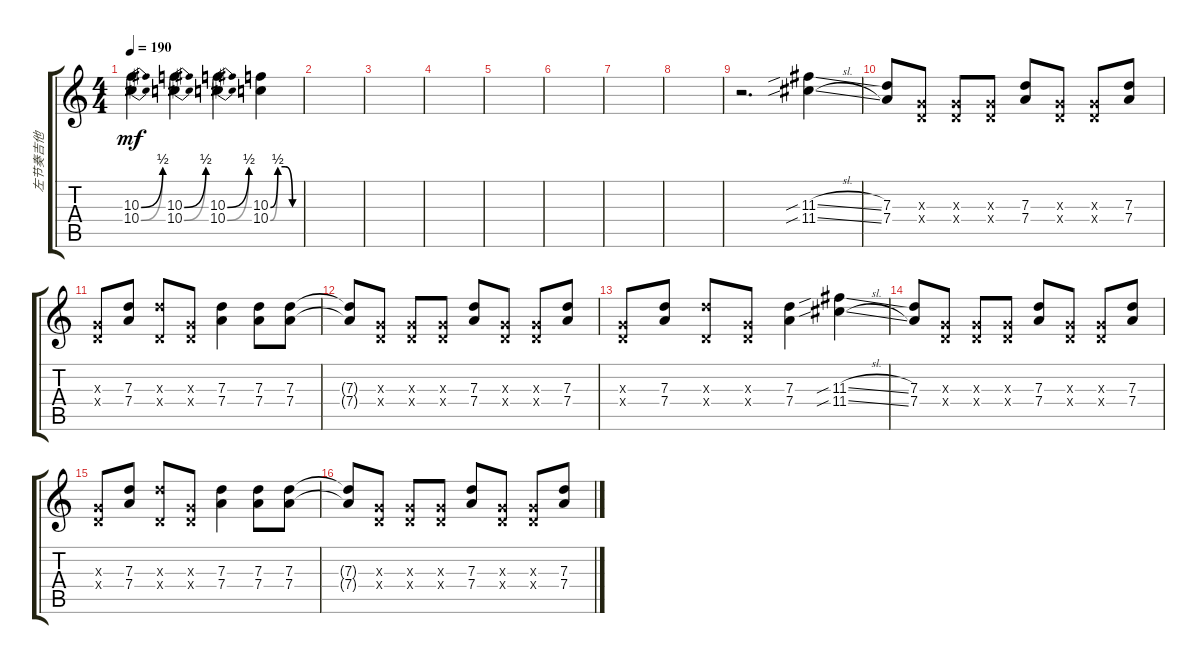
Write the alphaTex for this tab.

\track ("左节奏吉他" "左节奏吉他") {instrument acousticguitarsteel}
\staff {score tabs}
\tuning (E4 B3 G3 D3 A2 E2) {hide}
\ts (4 4)
\tempo 190
\clef g2
\ks c
(10.3{be (bend 0 0 60 2)} 10.4{be (bend 0 0 60 2)}).4{dy mf} (10.3{be (bend 0 0 60 2)} 10.4{be (bend 0 0 60 2)}).4 (10.3{be (bend 0 0 60 2)} 10.4{be (bend 0 0 60 2)}).4 (10.3{be (custom 0 0 15 2 30 2 45 0 60 0)} 10.4{be (custom 0 0 15 2 30 2 45 0 60 0)}).4 |
|
|
|
|
|
|
|
r.2{d} (11.3{sib sl} 11.4{sib sl}).4 |
(7.3 7.4).8 (0.3{x} 0.4{x}).8 (0.3{x} 0.4{x}).8 (0.3{x} 0.4{x}).8 (7.3 7.4).8 (0.3{x} 0.4{x}).8 (0.3{x} 0.4{x}).8 (7.3 7.4).8 |
(0.3{x} 0.4{x}).8 (7.3 7.4).8 (7.3{x} 0.4{x}).8 (0.3{x} 0.4{x}).8 (7.3 7.4).4 (7.3 7.4).8 (7.3 7.4).8 |
(7.3{t} 7.4{t}).8 (0.3{x} 0.4{x}).8 (0.3{x} 0.4{x}).8 (0.3{x} 0.4{x}).8 (7.3 7.4).8 (0.3{x} 0.4{x}).8 (0.3{x} 0.4{x}).8 (7.3 7.4).8 |
(0.3{x} 0.4{x}).8 (7.3 7.4).8 (7.3{x} 0.4{x}).8 (0.3{x} 0.4{x}).8 (7.3 7.4).4 (11.3{sib sl} 11.4{sib sl}).4 |
(7.3 7.4).8 (0.3{x} 0.4{x}).8 (0.3{x} 0.4{x}).8 (0.3{x} 0.4{x}).8 (7.3 7.4).8 (0.3{x} 0.4{x}).8 (0.3{x} 0.4{x}).8 (7.3 7.4).8 |
(0.3{x} 0.4{x}).8 (7.3 7.4).8 (7.3{x} 0.4{x}).8 (0.3{x} 0.4{x}).8 (7.3 7.4).4 (7.3 7.4).8 (7.3 7.4).8 |
(7.3{t} 7.4{t}).8 (0.3{x} 0.4{x}).8 (0.3{x} 0.4{x}).8 (0.3{x} 0.4{x}).8 (7.3 7.4).8 (0.3{x} 0.4{x}).8 (0.3{x} 0.4{x}).8 (7.3 7.4).8
